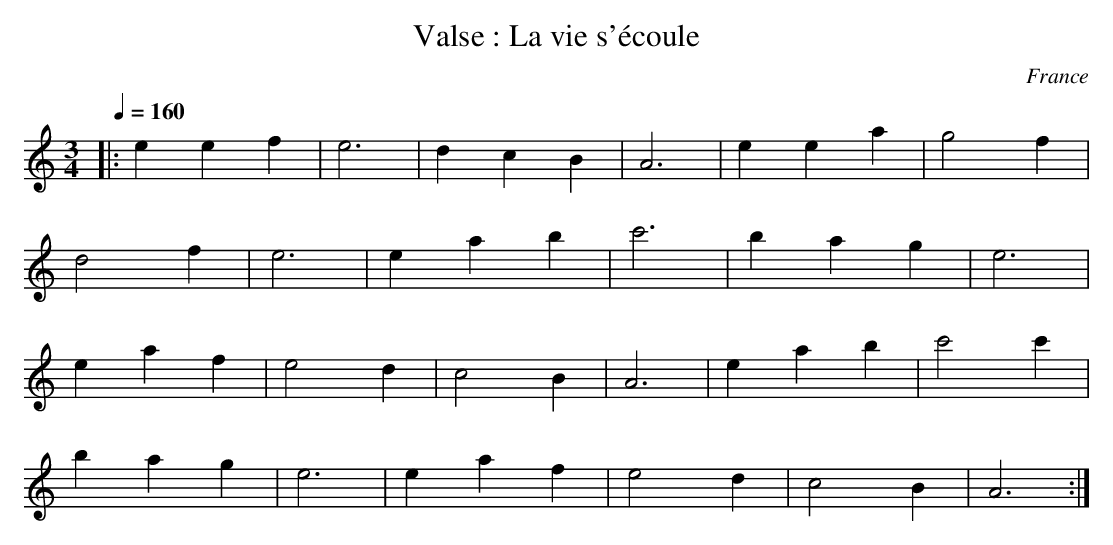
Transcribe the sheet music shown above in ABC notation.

X:1
T:Valse : La vie s'écoule
O:France
M:3/4
L:1/8
Q:1/4=160
K:Am
|: e2 e2 f2 | e6 | d2 c2 B2 | A6 |e2 e2 a2 | g4 f2 |
d4 f2 | e6 | e2 a2b2 | c'6 | b2 a2 g2| e6|
e2 a2 f2 | e4 d2 | c4 B2 | A6 | e2 a2 b2 | c'4c'2 |
b2 a2 g2 | e6 | e2 a2 f2 | e4 d2 | c4 B2 | A6 :|
